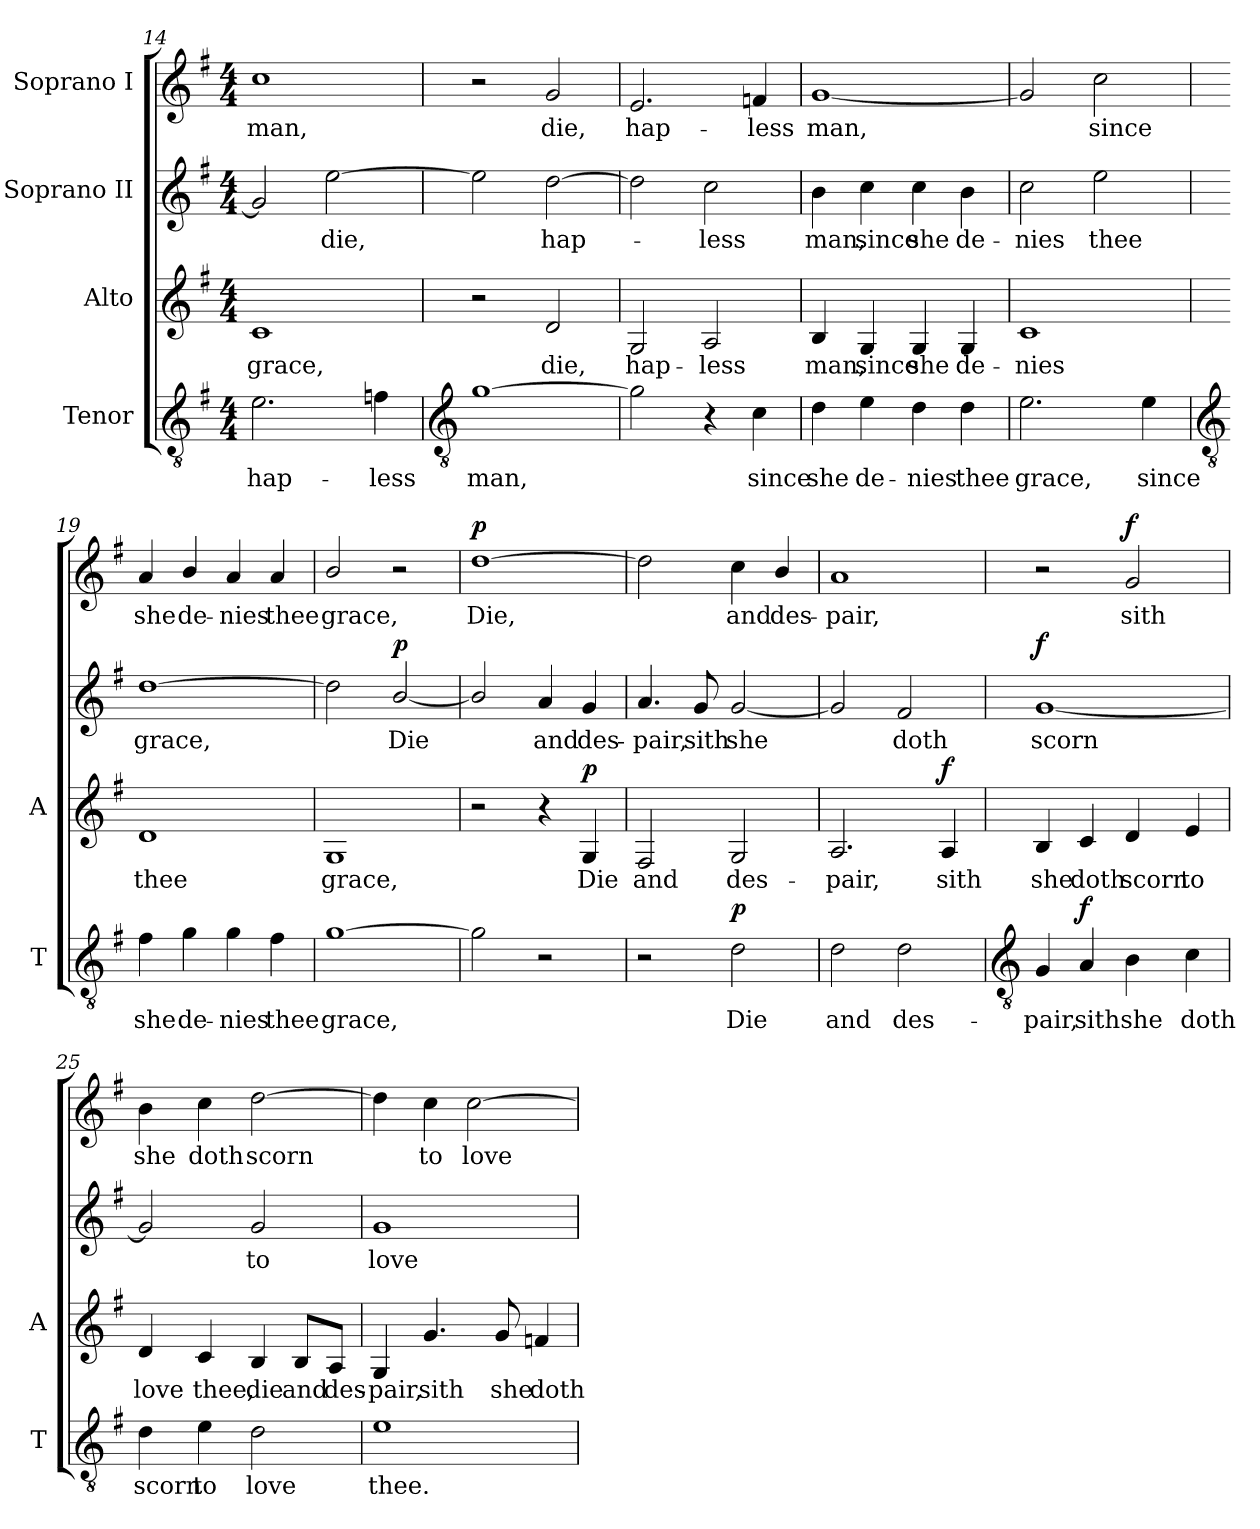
**kern	**text	**dynam	**kern	**text	**dynam	**kern	**text	**dynam	**kern	**text	**dynam
*part4	*part4	*part4	*part3	*part3	*part3	*part2	*part2	*part2	*part1	*part1	*part1
*staff4	*staff4	*staff4	*staff3	*staff3	*staff3	*staff2	*staff2	*staff2	*staff1	*staff1	*staff1
*I"Tenor	*	*	*I"Alto	*	*	*I"Soprano II	*	*	*I"Soprano I	*	*
*I'T	*	*	*I'A	*	*	*	*	*	*	*	*
*clefGv2	*	*	*clefG2	*	*	*clefG2	*	*	*clefG2	*	*
*k[f#]	*	*	*k[f#]	*	*	*k[f#]	*	*	*k[f#]	*	*
*G:	*	*	*G:	*	*	*G:	*	*	*G:	*	*
*M4/4	*	*	*M4/4	*	*	*M4/4	*	*	*M4/4	*	*
=14	=14	=14	=14	=14	=14	=14	=14	=14	=14	=14	=14
!	!LO:LY:b	!	!	!LO:LY:b	!	!	!	!	!	!LO:LY:b	!
2.e	hap-	.	1c	grace,	.	2g]	.	.	1cc	man,	.
!	!	!	!	!	!	!	!LO:LY:b	!	!	!	!
.	.	.	.	.	.	[2ee	die,	.	.	.	.
!	!LO:LY:b	!	!	!	!	!	!	!	!	!	!
4fn	-less	.	.	.	.	.	.	.	.	.	.
!!LO:LB:g=z
=15	=15	=15	=15	=15	=15	=15	=15	=15	=15	=15	=15
*clefGv2	*	*	*	*	*	*	*	*	*	*	*
!	!LO:LY:b	!	!	!	!	!	!	!	!	!	!
[1g	man,	.	2r	.	.	2ee]	.	.	2r	.	.
!	!	!	!	!LO:LY:b	!	!	!LO:LY:b	!	!	!LO:LY:b	!
.	.	.	2d	die,	.	[2dd	hap-	.	2g	die,	.
=16	=16	=16	=16	=16	=16	=16	=16	=16	=16	=16	=16
!	!	!	!	!LO:LY:b	!	!	!	!	!	!LO:LY:b	!
2g]	.	.	2G	hap-	.	2dd]	.	.	2.e	hap-	.
!	!	!	!	!LO:LY:b	!	!	!LO:LY:b	!	!	!	!
4r	.	.	2A	-less	.	2cc	less	.	.	.	.
!	!LO:LY:b	!	!	!	!	!	!	!	!	!LO:LY:b	!
4c	since	.	.	.	.	.	.	.	4fn	-less	.
=17	=17	=17	=17	=17	=17	=17	=17	=17	=17	=17	=17
!	!LO:LY:b	!	!	!LO:LY:b	!	!	!LO:LY:b	!	!	!LO:LY:b	!
4d	she	.	4B	man,	.	4b	man,	.	[1g	man,	.
!	!LO:LY:b	!	!	!LO:LY:b	!	!	!LO:LY:b	!	!	!	!
4e	de-	.	4G	since	.	4cc	since	.	.	.	.
!	!LO:LY:b	!	!	!LO:LY:b	!	!	!LO:LY:b	!	!	!	!
4d	-nies	.	4G	she	.	4cc	she	.	.	.	.
!	!LO:LY:b	!	!	!LO:LY:b	!	!	!LO:LY:b	!	!	!	!
4d	thee	.	4G	de-	.	4b	de-	.	.	.	.
=18	=18	=18	=18	=18	=18	=18	=18	=18	=18	=18	=18
!	!LO:LY:b	!	!	!LO:LY:b	!	!	!LO:LY:b	!	!	!	!
2.e	grace,	.	1c	-nies	.	2cc	-nies	.	2g]	.	.
!	!	!	!	!	!	!	!LO:LY:b	!	!	!LO:LY:b	!
.	.	.	.	.	.	2ee	thee	.	2cc	since	.
!	!LO:LY:b	!	!	!	!	!	!	!	!	!	!
4e	since	.	.	.	.	.	.	.	.	.	.
!!LO:LB:g=z
=19	=19	=19	=19	=19	=19	=19	=19	=19	=19	=19	=19
*clefGv2	*	*	*	*	*	*	*	*	*	*	*
!	!LO:LY:b	!	!	!LO:LY:b	!	!	!LO:LY:b	!	!	!LO:LY:b	!
4f#	she	.	1d	thee	.	[1dd	grace,	.	4a	she	.
!	!LO:LY:b	!	!	!	!	!	!	!	!	!LO:LY:b	!
4g	de-	.	.	.	.	.	.	.	4b/	de-	.
!	!LO:LY:b	!	!	!	!	!	!	!	!	!LO:LY:b	!
4g	-nies	.	.	.	.	.	.	.	4a	-nies	.
!	!LO:LY:b	!	!	!	!	!	!	!	!	!LO:LY:b	!
4f#	thee	.	.	.	.	.	.	.	4a	thee	.
=20	=20	=20	=20	=20	=20	=20	=20	=20	=20	=20	=20
!	!LO:LY:b	!	!	!LO:LY:b	!	!	!	!	!	!LO:LY:b	!
[1g	grace,	.	1G	grace,	.	2dd]	.	.	2b/	grace,	.
!	!	!	!	!	!	!	!LO:LY:b	!LO:DY:b	!	!	!
.	.	.	.	.	.	[2b/	Die	p	2r	.	.
=21	=21	=21	=21	=21	=21	=21	=21	=21	=21	=21	=21
!	!	!	!	!	!	!	!	!	!	!LO:LY:b	!LO:DY:b
2g]	.	.	2r	.	.	2b/]	.	.	[1dd	Die,	p
!	!	!	!	!	!	!	!LO:LY:b	!	!	!	!
2r	.	.	4r	.	.	4a	and	.	.	.	.
!	!	!	!	!LO:LY:b	!LO:DY:b	!	!LO:LY:b	!	!	!	!
.	.	.	4G	Die	p	4g	des-	.	.	.	.
=22	=22	=22	=22	=22	=22	=22	=22	=22	=22	=22	=22
!	!	!	!	!LO:LY:b	!	!	!LO:LY:b	!	!	!	!
2r	.	.	2F#	and	.	4.a	-pair,	.	2dd]	.	.
!	!	!	!	!	!	!	!LO:LY:b	!	!	!	!
.	.	.	.	.	.	8g	sith	.	.	.	.
!	!LO:LY:b	!LO:DY:b	!	!LO:LY:b	!	!	!LO:LY:b	!	!	!LO:LY:b	!
2d	Die	p	2G	des-	.	[2g	she	.	4cc	and	.
!	!	!	!	!	!	!	!	!	!	!LO:LY:b	!
.	.	.	.	.	.	.	.	.	4b/	des-	.
=23	=23	=23	=23	=23	=23	=23	=23	=23	=23	=23	=23
!	!LO:LY:b	!	!	!LO:LY:b	!	!	!	!	!	!LO:LY:b	!
2d	and	.	2.A	-pair,	.	2g]	.	.	1a	-pair,	.
!	!LO:LY:b	!	!	!	!	!	!LO:LY:b	!	!	!	!
2d	des-	.	.	.	.	2f#	doth	.	.	.	.
!	!	!	!	!LO:LY:b	!LO:DY:b	!	!	!	!	!	!
.	.	.	4A	sith	f	.	.	.	.	.	.
!!LO:LB:g=z
=24	=24	=24	=24	=24	=24	=24	=24	=24	=24	=24	=24
*clefGv2	*	*	*	*	*	*	*	*	*	*	*
!	!LO:LY:b	!	!	!LO:LY:b	!	!	!LO:LY:b	!LO:DY:b	!	!	!
4G	-pair,	.	4B	she	.	[1g	scorn	f	2r	.	.
!	!LO:LY:b	!LO:DY:b	!	!LO:LY:b	!	!	!	!	!	!	!
4A	sith	f	4c	doth	.	.	.	.	.	.	.
!	!LO:LY:b	!	!	!LO:LY:b	!	!	!	!	!	!LO:LY:b	!LO:DY:b
4B	she	.	4d	scorn	.	.	.	.	2g	sith	f
!	!LO:LY:b	!	!	!LO:LY:b	!	!	!	!	!	!	!
4c	doth	.	4e	to	.	.	.	.	.	.	.
=25	=25	=25	=25	=25	=25	=25	=25	=25	=25	=25	=25
!	!LO:LY:b	!	!	!LO:LY:b	!	!	!	!	!	!LO:LY:b	!
4d	scorn	.	4d	love	.	2g]	.	.	4b	she	.
!	!LO:LY:b	!	!	!LO:LY:b	!	!	!	!	!	!LO:LY:b	!
4e	to	.	4c/	thee,	.	.	.	.	4cc	doth	.
!	!LO:LY:b	!	!	!LO:LY:b	!	!	!LO:LY:b	!	!	!LO:LY:b	!
2d	love	.	4B	die	.	2g	to	.	[2dd	scorn	.
!	!	!	!	!LO:LY:b	!	!	!	!	!	!	!
.	.	.	8B/L	and	.	.	.	.	.	.	.
!	!	!	!	!LO:LY:b	!	!	!	!	!	!	!
.	.	.	8A/J	des-	.	.	.	.	.	.	.
=26	=26	=26	=26	=26	=26	=26	=26	=26	=26	=26	=26
!	!LO:LY:b	!	!	!LO:LY:b	!	!	!LO:LY:b	!	!	!	!
1e	thee.	.	4G	-pair,	.	1g	love	.	4dd]	.	.
!	!	!	!	!LO:LY:b	!	!	!	!	!	!LO:LY:b	!
.	.	.	4.g	sith	.	.	.	.	4cc	to	.
!	!	!	!	!	!	!	!	!	!	!LO:LY:b	!
.	.	.	.	.	.	.	.	.	[2cc	love	.
!	!	!	!	!LO:LY:b	!	!	!	!	!	!	!
.	.	.	8g	she	.	.	.	.	.	.	.
!	!	!	!	!LO:LY:b	!	!	!	!	!	!	!
.	.	.	4fn	doth	.	.	.	.	.	.	.
=	=	=	=	=	=	=	=	=	=	=	=
*-	*-	*-	*-	*-	*-	*-	*-	*-	*-	*-	*-
